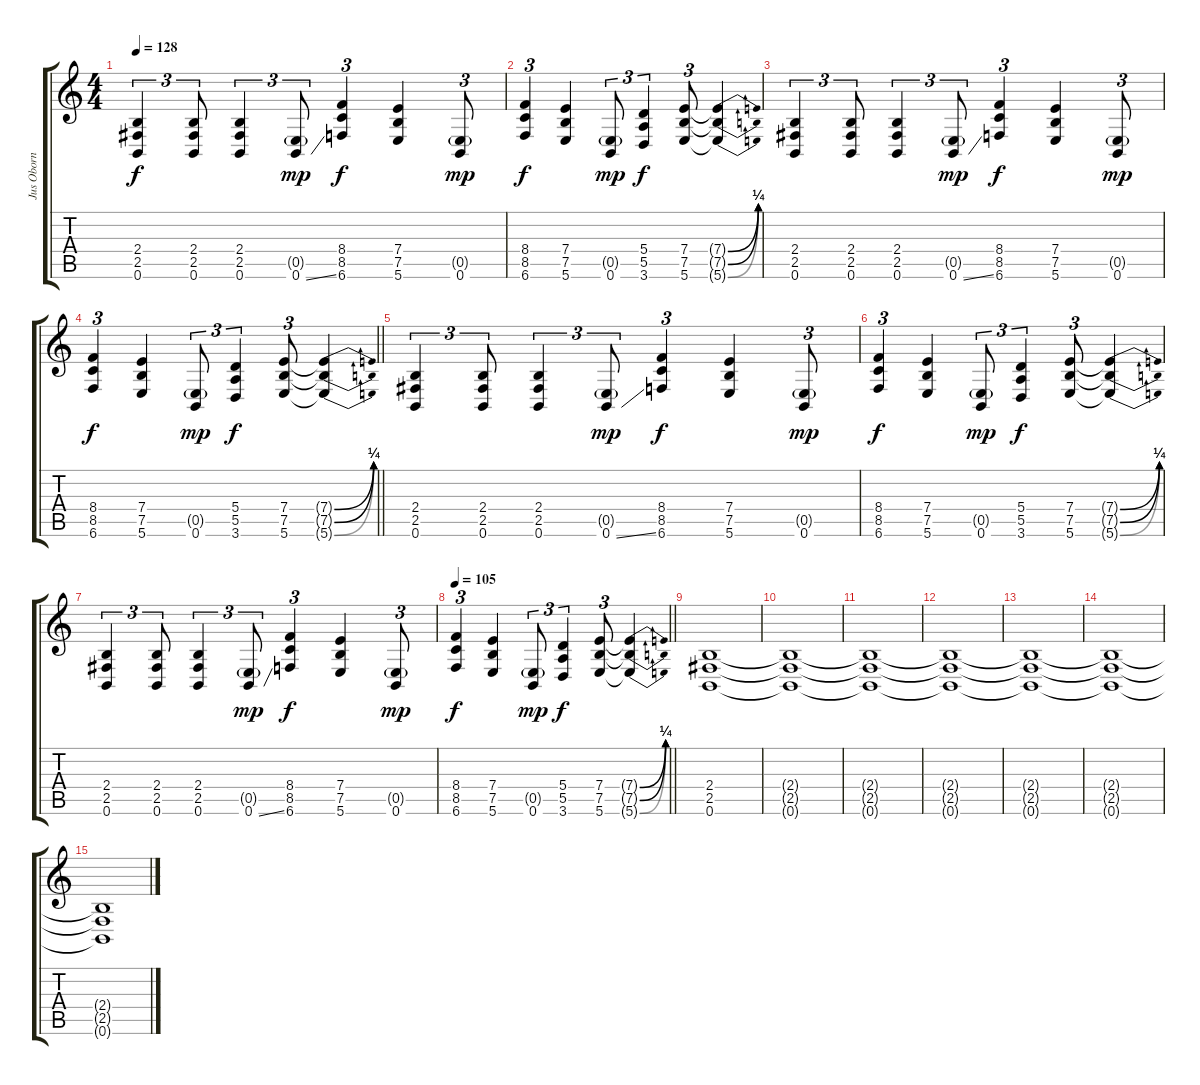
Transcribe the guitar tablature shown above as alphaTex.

\track ("Jus Oborn" "Jus Oborn") {instrument distortionguitar}
\staff {score tabs}
\tuning (B3 Gb3 D3 A2 E2 B1) {hide}
\ts (4 4)
\tempo 128
\clef g2
\ks c
(2.4 2.5 0.6).4{tu (3 2) dy f} (2.4 2.5 0.6).8{tu (3 2)} (2.4 2.5 0.6).4{tu (3 2)} (0.5{g} 0.6{ss}).8{tu (3 2) dy mp} (8.4 8.5 6.6).4{tu (3 2) dy f} (7.4 7.5 5.6).4 (0.5{g} 0.6).8{tu (3 2) dy mp} |
(8.4 8.5 6.6).4{tu (3 2) dy f} (7.4 7.5 5.6).4 (0.5{g} 0.6).8{tu (3 2) dy mp} (5.4 5.5 3.6).4{tu (3 2) dy f} (7.4 7.5 5.6).8{tu (3 2)} (7.4{be (bend 0 0 60 1) t} 7.5{be (bend 0 0 60 1) t} 5.6{be (bend 0 0 60 1) t}).4 |
(2.4 2.5 0.6).4{tu (3 2)} (2.4 2.5 0.6).8{tu (3 2)} (2.4 2.5 0.6).4{tu (3 2)} (0.5{g} 0.6{ss}).8{tu (3 2) dy mp} (8.4 8.5 6.6).4{tu (3 2) dy f} (7.4 7.5 5.6).4 (0.5{g} 0.6).8{tu (3 2) dy mp} |
\barLineRight lightlight
(8.4 8.5 6.6).4{tu (3 2) dy f} (7.4 7.5 5.6).4 (0.5{g} 0.6).8{tu (3 2) dy mp} (5.4 5.5 3.6).4{tu (3 2) dy f} (7.4 7.5 5.6).8{tu (3 2)} (7.4{be (bend 0 0 60 1) t} 7.5{be (bend 0 0 60 1) t} 5.6{be (bend 0 0 60 1) t}).4 |
\section ("" "")
(2.4 2.5 0.6).4{tu (3 2)} (2.4 2.5 0.6).8{tu (3 2)} (2.4 2.5 0.6).4{tu (3 2)} (0.5{g} 0.6{ss}).8{tu (3 2) dy mp} (8.4 8.5 6.6).4{tu (3 2) dy f} (7.4 7.5 5.6).4 (0.5{g} 0.6).8{tu (3 2) dy mp} |
(8.4 8.5 6.6).4{tu (3 2) dy f} (7.4 7.5 5.6).4 (0.5{g} 0.6).8{tu (3 2) dy mp} (5.4 5.5 3.6).4{tu (3 2) dy f} (7.4 7.5 5.6).8{tu (3 2)} (7.4{be (bend 0 0 60 1) t} 7.5{be (bend 0 0 60 1) t} 5.6{be (bend 0 0 60 1) t}).4 |
(2.4 2.5 0.6).4{tu (3 2)} (2.4 2.5 0.6).8{tu (3 2)} (2.4 2.5 0.6).4{tu (3 2)} (0.5{g} 0.6{ss}).8{tu (3 2) dy mp} (8.4 8.5 6.6).4{tu (3 2) dy f} (7.4 7.5 5.6).4 (0.5{g} 0.6).8{tu (3 2) dy mp} |
\tempo 105
\barLineRight lightlight
(8.4 8.5 6.6).4{tu (3 2) dy f} (7.4 7.5 5.6).4 (0.5{g} 0.6).8{tu (3 2) dy mp} (5.4 5.5 3.6).4{tu (3 2) dy f} (7.4 7.5 5.6).8{tu (3 2)} (7.4{be (bend 0 0 60 1) t} 7.5{be (bend 0 0 60 1) t} 5.6{be (bend 0 0 60 1) t}).4 |
(2.4 2.5 0.6).1 |
(2.4{t} 2.5{t} 0.6{t}).1 |
(2.4{t} 2.5{t} 0.6{t}).1 |
(2.4{t} 2.5{t} 0.6{t}).1 |
(2.4{t} 2.5{t} 0.6{t}).1 |
(2.4{t} 2.5{t} 0.6{t}).1 |
(2.4{t} 2.5{t} 0.6{t}).1
